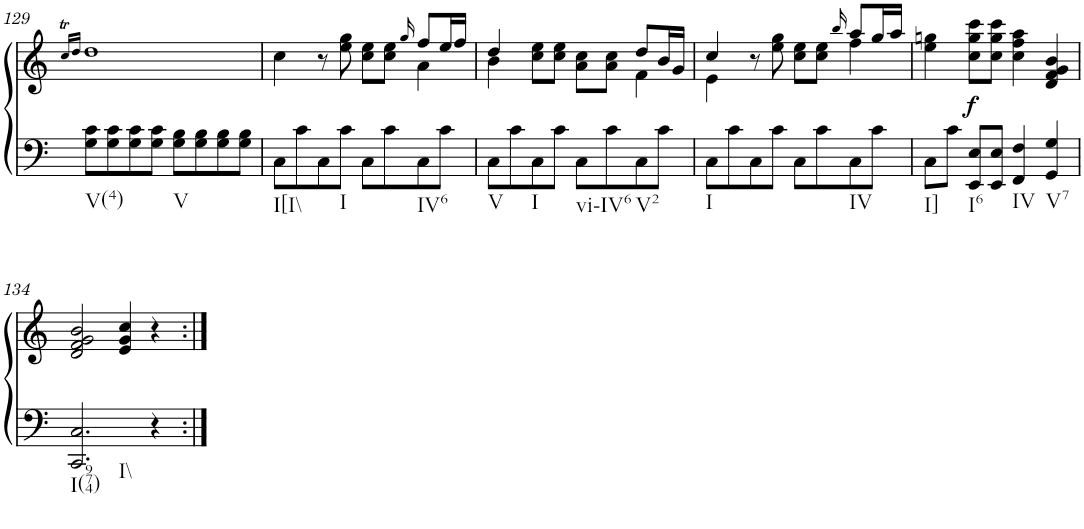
**kern	**kern	**dynam
*part1	*part1	*part1
*staff2	*staff1	*staff1/2
*I"Piano	*	*
*I'Pno.	*	*
!!LO:PB:g=z
*clefG2	*clefG2	*
*k[]	*k[]	*
*M4/4	*M4/4	*
*met(c)	*met(c)	*
=129	=129	=129
.	16qcc>/LL	.
.	16qdd/JJ	.
!LO:TX:b:t=V(4)	!	!
8G\ 8c\L	1dd	.
8G\ 8c\	.	.
8G\ 8c\	.	.
8G\ 8c\J	.	.
!LO:TX:b:t=V	!	!
8G\ 8B\L	.	.
8G\ 8B\	.	.
8G\ 8B\	.	.
8G\ 8B\J	.	.
=130	=130	=130
*	*^	*
!LO:TX:b:t=I[I\\	!	!	!
8C\L	4cc\	2ryy	.
8c\	.	.	.
8C\	8r	.	.
!LO:TX:b:t=I	!	!	!
8c\J	8ee\ 8gg\	.	.
8C\L	8cc\ 8ee\L	4ryy	.
8c\	8cc\ 8ee\J	.	.
.	16qgg/	.	.
!LO:TX:b:t=IV6	!	!	!
8C\	8ff/L	4a\	.
8c\J	16ee/L	.	.
.	16ff/JJ	.	.
=131	=131	=131	=131
!LO:TX:b:t=V	!	!	!
8C\L	4dd/	4b\	.
8c\	.	.	.
!LO:TX:b:t=I	!	!	!
8C\	8cc\ 8ee\L	4ryy	.
8c\J	8cc\ 8ee\J	.	.
!LO:TX:b:t=vi-IV6	!	!	!
8C\L	8a\ 8cc\L	4ryy	.
8c\	8a\ 8cc\J	.	.
!LO:TX:b:t=V2	!	!	!
8C\	8dd/L	4f\	.
8c\J	16b/L	.	.
.	16g/JJ	.	.
=132	=132	=132	=132
!LO:TX:b:t=I	!	!	!
8C\L	4cc/	4e\	.
8c\	.	.	.
8C\	8r	4ryy	.
8c\J	8ee\ 8gg\	.	.
8C\L	8cc\ 8ee\L	4ryy	.
8c\	8cc\ 8ee\J	.	.
.	16qbb/	.	.
!LO:TX:b:t=IV	!	!	!
8C\	8aa/L	4ff\	.
8c\J	16gg/L	.	.
.	16aa/JJ	.	.
*	*v	*v	*
=133	=133	=133
!LO:TX:b:t=I]	!	!
8C\L	4ee\ 4ggn\	.
8c\J	.	.
!LO:TX:b:t=I6	!	!
!	!	!LO:DY:b
8EE/ 8E/L	8cc\ 8gg\ 8ccc\L	f
8EE/ 8E/J	8cc\ 8gg\ 8ccc\J	.
!LO:TX:b:t=IV	!	!
4FF/ 4F/	4cc\ 4ff\ 4aa\	.
!LO:TX:b:t=V7	!	!
4GG/ 4G/	4d/ 4f/ 4g/ 4b/	.
!!LO:LB:g=z
=134	=134	=134
!LO:TX:b:t=I(974)	!	!
!LO:TX:b:t=I\\	!	!
2.CC/ 2.C/	2d/ 2f/ 2g/ 2b/	.
.	4e/ 4g/ 4cc/	.
4r	4r	.
=:|!	=:|!	=:|!
*-	*-	*-
